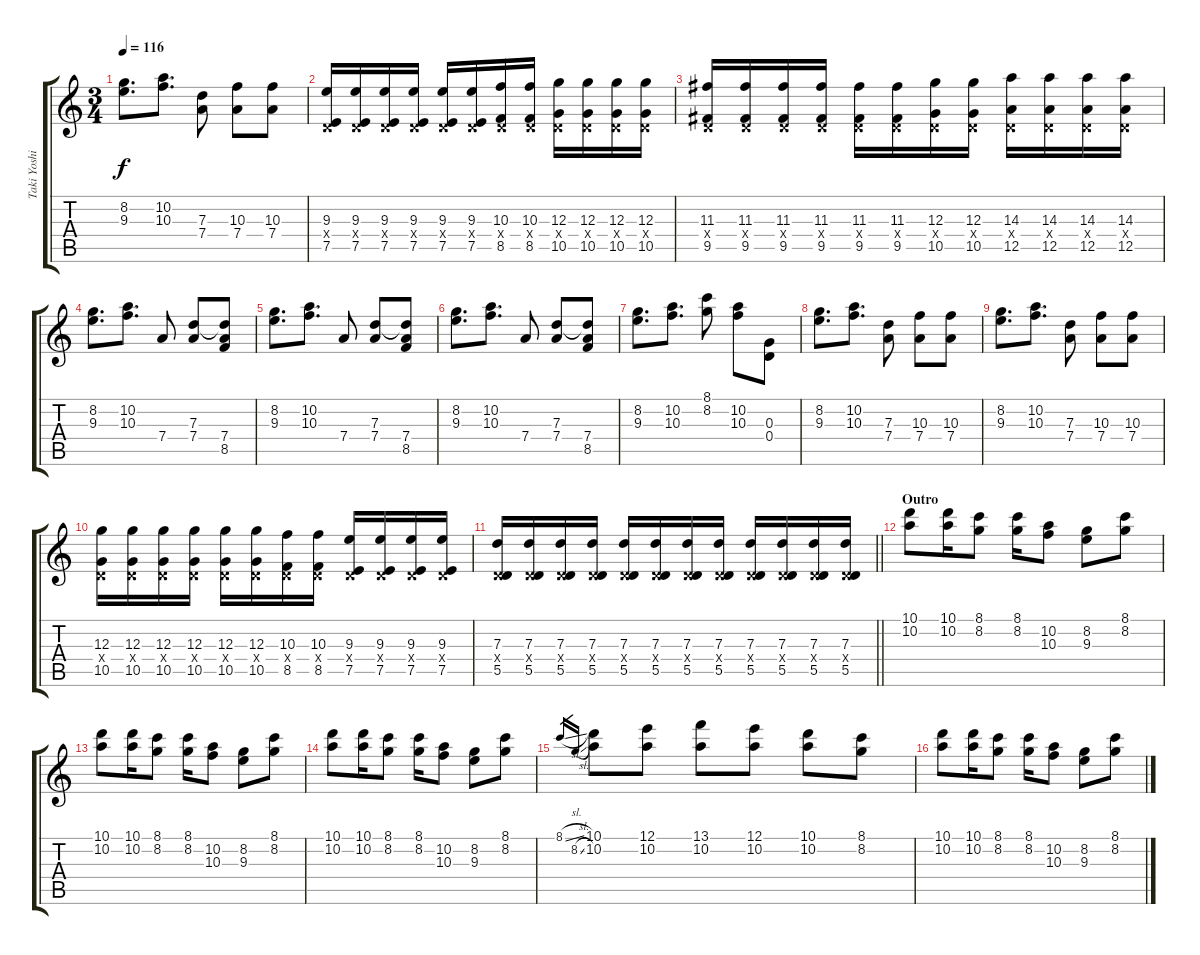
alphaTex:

\track ("Taki Yoshimitsu" "Taki Yoshi") {instrument distortionguitar}
\staff {score tabs}
\tuning (E4 B3 G3 D3 A2 D2) {hide}
\ts (3 4)
\tempo 116
\clef g2
\ks c
(8.2 9.3).8{d dy f} (10.2 10.3).8{d} (7.3 7.4).8 (10.3 7.4).8 (10.3 7.4).8 |
(9.3 0.4{x} 7.5).16 (9.3 0.4{x} 7.5).16 (9.3 0.4{x} 7.5).16 (9.3 0.4{x} 7.5).16 (9.3 0.4{x} 7.5).16 (9.3 0.4{x} 7.5).16 (10.3 0.4{x} 8.5).16 (10.3 0.4{x} 8.5).16 (12.3 0.4{x} 10.5).16 (12.3 0.4{x} 10.5).16 (12.3 0.4{x} 10.5).16 (12.3 0.4{x} 10.5).16 |
(11.3 0.4{x} 9.5).16 (11.3 0.4{x} 9.5).16 (11.3 0.4{x} 9.5).16 (11.3 0.4{x} 9.5).16 (11.3 0.4{x} 9.5).16 (11.3 0.4{x} 9.5).16 (12.3 0.4{x} 10.5).16 (12.3 0.4{x} 10.5).16 (14.3 0.4{x} 12.5).16 (14.3 0.4{x} 12.5).16 (14.3 0.4{x} 12.5).16 (14.3 0.4{x} 12.5).16 |
(8.2 9.3).8{d} (10.2 10.3).8{d} 7.4.8 (7.3 7.4).8 (7.3{t} 7.4 8.5).8 |
(8.2 9.3).8{d} (10.2 10.3).8{d} 7.4.8 (7.3 7.4).8 (7.3{t} 7.4 8.5).8 |
(8.2 9.3).8{d} (10.2 10.3).8{d} 7.4.8 (7.3 7.4).8 (7.3{t} 7.4 8.5).8 |
(8.2 9.3).8{d} (10.2 10.3).8{d} (8.1 8.2).8 (10.2 10.3).8 (0.3 0.4).8 |
(8.2 9.3).8{d} (10.2 10.3).8{d} (7.3 7.4).8 (10.3 7.4).8 (10.3 7.4).8 |
(8.2 9.3).8{d} (10.2 10.3).8{d} (7.3 7.4).8 (10.3 7.4).8 (10.3 7.4).8 |
(12.3 0.4{x} 10.5).16 (12.3 0.4{x} 10.5).16 (12.3 0.4{x} 10.5).16 (12.3 0.4{x} 10.5).16 (12.3 0.4{x} 10.5).16 (12.3 0.4{x} 10.5).16 (10.3 0.4{x} 8.5).16 (10.3 0.4{x} 8.5).16 (9.3 0.4{x} 7.5).16 (9.3 0.4{x} 7.5).16 (9.3 0.4{x} 7.5).16 (9.3 0.4{x} 7.5).16 |
\barLineRight lightlight
(7.3 0.4{x} 5.5).16 (7.3 0.4{x} 5.5).16 (7.3 0.4{x} 5.5).16 (7.3 0.4{x} 5.5).16 (7.3 0.4{x} 5.5).16 (7.3 0.4{x} 5.5).16 (7.3 0.4{x} 5.5).16 (7.3 0.4{x} 5.5).16 (7.3 0.4{x} 5.5).16 (7.3 0.4{x} 5.5).16 (7.3 0.4{x} 5.5).16 (7.3 0.4{x} 5.5).16 |
\section ("" "Outro")
(10.1 10.2).8 (10.1 10.2).16 (8.1 8.2).8 (8.1 8.2).16 (10.2 10.3).8 (8.2 9.3).8 (8.1 8.2).8 |
(10.1 10.2).8 (10.1 10.2).16 (8.1 8.2).8 (8.1 8.2).16 (10.2 10.3).8 (8.2 9.3).8 (8.1 8.2).8 |
(10.1 10.2).8 (10.1 10.2).16 (8.1 8.2).8 (8.1 8.2).16 (10.2 10.3).8 (8.2 9.3).8 (8.1 8.2).8 |
8.1{sl}.16{gr} 8.2{sl}.16{gr} (10.1 10.2).8 (12.1 10.2).8 (13.1 10.2).8 (12.1 10.2).8 (10.1 10.2).8 (8.1 8.2).8 |
(10.1 10.2).8 (10.1 10.2).16 (8.1 8.2).8 (8.1 8.2).16 (10.2 10.3).8 (8.2 9.3).8 (8.1 8.2).8
